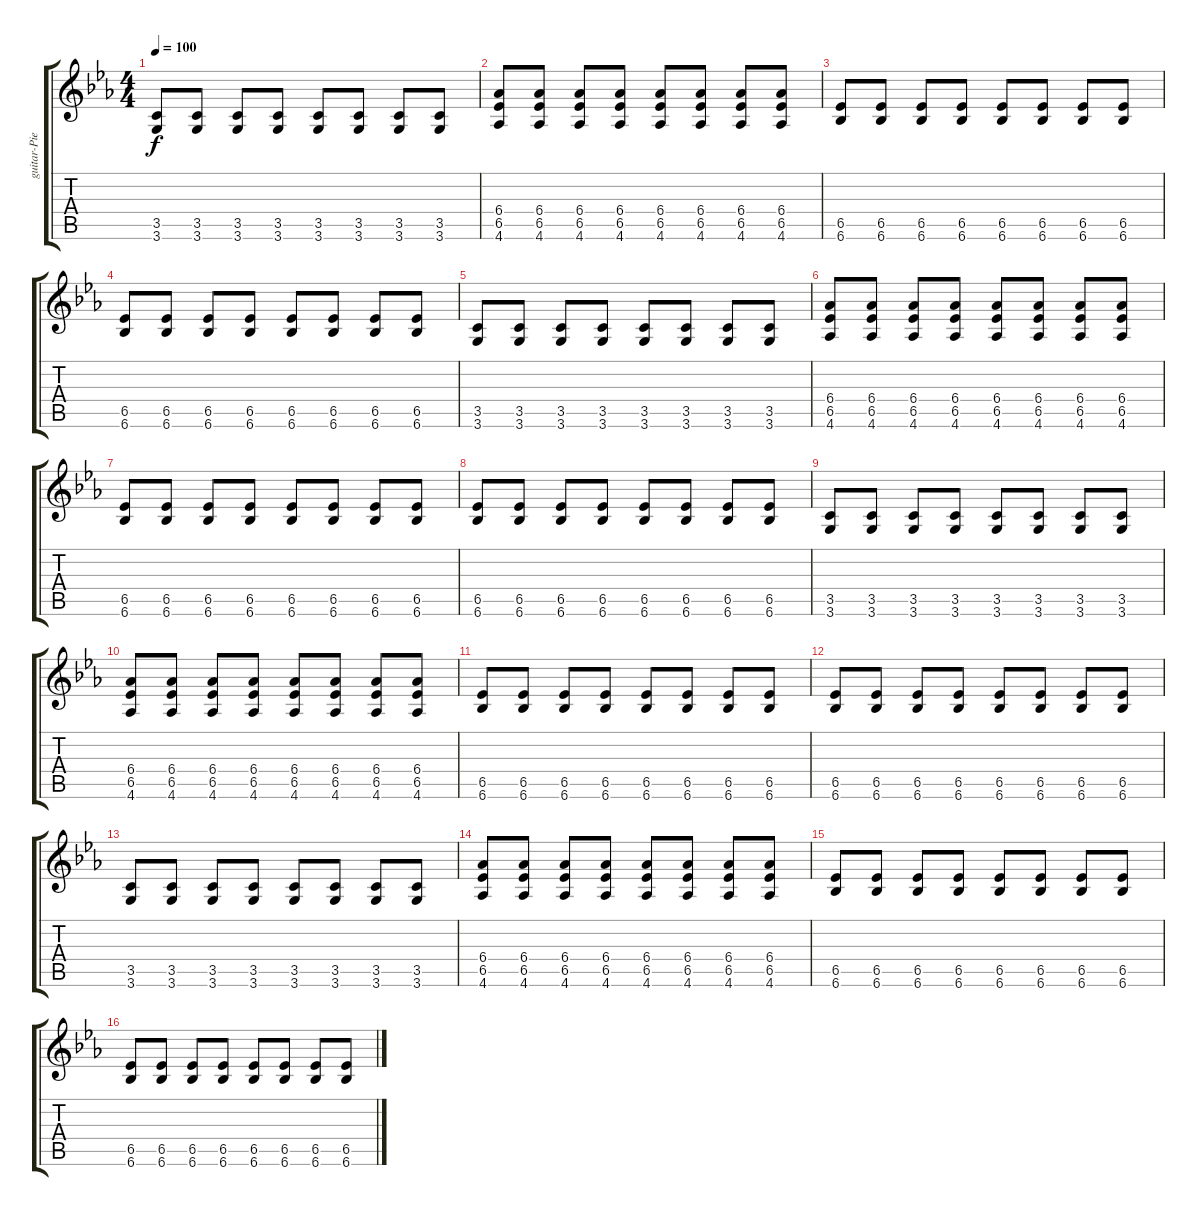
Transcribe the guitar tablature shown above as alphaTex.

\track ("guitar-Pier Gonella" "guitar-Pie") {instrument overdrivenguitar}
\staff {score tabs}
\tuning (E4 B3 G3 D3 A2 E2) {hide}
\ts (4 4)
\tempo 100
\clef g2
\ks eb
(3.5 3.6).8{dy f} (3.5 3.6).8 (3.5 3.6).8 (3.5 3.6).8 (3.5 3.6).8 (3.5 3.6).8 (3.5 3.6).8 (3.5 3.6).8 |
(6.4 6.5 4.6).8 (6.4 6.5 4.6).8 (6.4 6.5 4.6).8 (6.4 6.5 4.6).8 (6.4 6.5 4.6).8 (6.4 6.5 4.6).8 (6.4 6.5 4.6).8 (6.4 6.5 4.6).8 |
(6.5 6.6).8 (6.5 6.6).8 (6.5 6.6).8 (6.5 6.6).8 (6.5 6.6).8 (6.5 6.6).8 (6.5 6.6).8 (6.5 6.6).8 |
(6.5 6.6).8 (6.5 6.6).8 (6.5 6.6).8 (6.5 6.6).8 (6.5 6.6).8 (6.5 6.6).8 (6.5 6.6).8 (6.5 6.6).8 |
(3.5 3.6).8 (3.5 3.6).8 (3.5 3.6).8 (3.5 3.6).8 (3.5 3.6).8 (3.5 3.6).8 (3.5 3.6).8 (3.5 3.6).8 |
(6.4 6.5 4.6).8 (6.4 6.5 4.6).8 (6.4 6.5 4.6).8 (6.4 6.5 4.6).8 (6.4 6.5 4.6).8 (6.4 6.5 4.6).8 (6.4 6.5 4.6).8 (6.4 6.5 4.6).8 |
(6.5 6.6).8 (6.5 6.6).8 (6.5 6.6).8 (6.5 6.6).8 (6.5 6.6).8 (6.5 6.6).8 (6.5 6.6).8 (6.5 6.6).8 |
(6.5 6.6).8 (6.5 6.6).8 (6.5 6.6).8 (6.5 6.6).8 (6.5 6.6).8 (6.5 6.6).8 (6.5 6.6).8 (6.5 6.6).8 |
(3.5 3.6).8 (3.5 3.6).8 (3.5 3.6).8 (3.5 3.6).8 (3.5 3.6).8 (3.5 3.6).8 (3.5 3.6).8 (3.5 3.6).8 |
(6.4 6.5 4.6).8 (6.4 6.5 4.6).8 (6.4 6.5 4.6).8 (6.4 6.5 4.6).8 (6.4 6.5 4.6).8 (6.4 6.5 4.6).8 (6.4 6.5 4.6).8 (6.4 6.5 4.6).8 |
(6.5 6.6).8 (6.5 6.6).8 (6.5 6.6).8 (6.5 6.6).8 (6.5 6.6).8 (6.5 6.6).8 (6.5 6.6).8 (6.5 6.6).8 |
(6.5 6.6).8 (6.5 6.6).8 (6.5 6.6).8 (6.5 6.6).8 (6.5 6.6).8 (6.5 6.6).8 (6.5 6.6).8 (6.5 6.6).8 |
(3.5 3.6).8 (3.5 3.6).8 (3.5 3.6).8 (3.5 3.6).8 (3.5 3.6).8 (3.5 3.6).8 (3.5 3.6).8 (3.5 3.6).8 |
(6.4 6.5 4.6).8 (6.4 6.5 4.6).8 (6.4 6.5 4.6).8 (6.4 6.5 4.6).8 (6.4 6.5 4.6).8 (6.4 6.5 4.6).8 (6.4 6.5 4.6).8 (6.4 6.5 4.6).8 |
(6.5 6.6).8 (6.5 6.6).8 (6.5 6.6).8 (6.5 6.6).8 (6.5 6.6).8 (6.5 6.6).8 (6.5 6.6).8 (6.5 6.6).8 |
(6.5 6.6).8 (6.5 6.6).8 (6.5 6.6).8 (6.5 6.6).8 (6.5 6.6).8 (6.5 6.6).8 (6.5 6.6).8 (6.5 6.6).8
